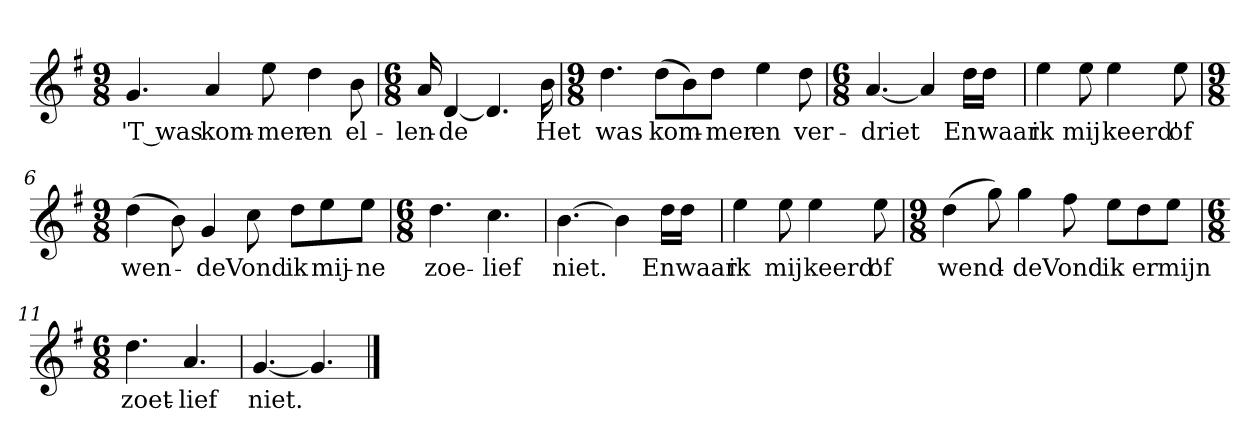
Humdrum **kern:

**kern	**text
*part1	*part1
*staff1	*staff1
*clefG2	*
*k[f#]	*
*G:	*
*M9/8	*
*MM120	*
=1	=1
4.g	'T was
4a	kom-
8ee	-mer
4dd	en
8b	el-
=2	=2
*M6/8	*
16a	-len-
[4d	-de
4.d]	.
16b	Het
=3	=3
*M9/8	*
4.dd	was
(8dd\L	kom-
8b\)	.
8dd\J	-mer
4ee	en
8dd	ver-
=4	=4
*M6/8	*
[4.a	-driet
4a]	.
16dd\LL	En
16dd\JJ	waar
=5	=5
4ee	ik
8ee	mij
4ee	keerd'
8ee	of
=6	=6
*M9/8	*
(4dd	wen-
8b)	.
4g	-de
8cc	Vond
8dd\L	ik
8ee\	mij-
8ee\J	-ne
=7	=7
*M6/8	*
4.dd	zoe-
4.cc	-lief
=8	=8
[4.b	niet.
4b]	.
16dd\LL	En
16dd\JJ	waar
=9	=9
4ee	ik
8ee	mij
4ee	keerd'
8ee	of
=10	=10
*M9/8	*
(4dd	wend-
8gg)	.
4gg	-de
8ff#	Vond
8ee\L	ik
8dd\	er
8ee\J	mijn
=11	=11
*M6/8	*
4.dd	zoet-
4.a	-lief
=12	=12
[4.g	niet.
4.g]	.
==	==
*-	*-
